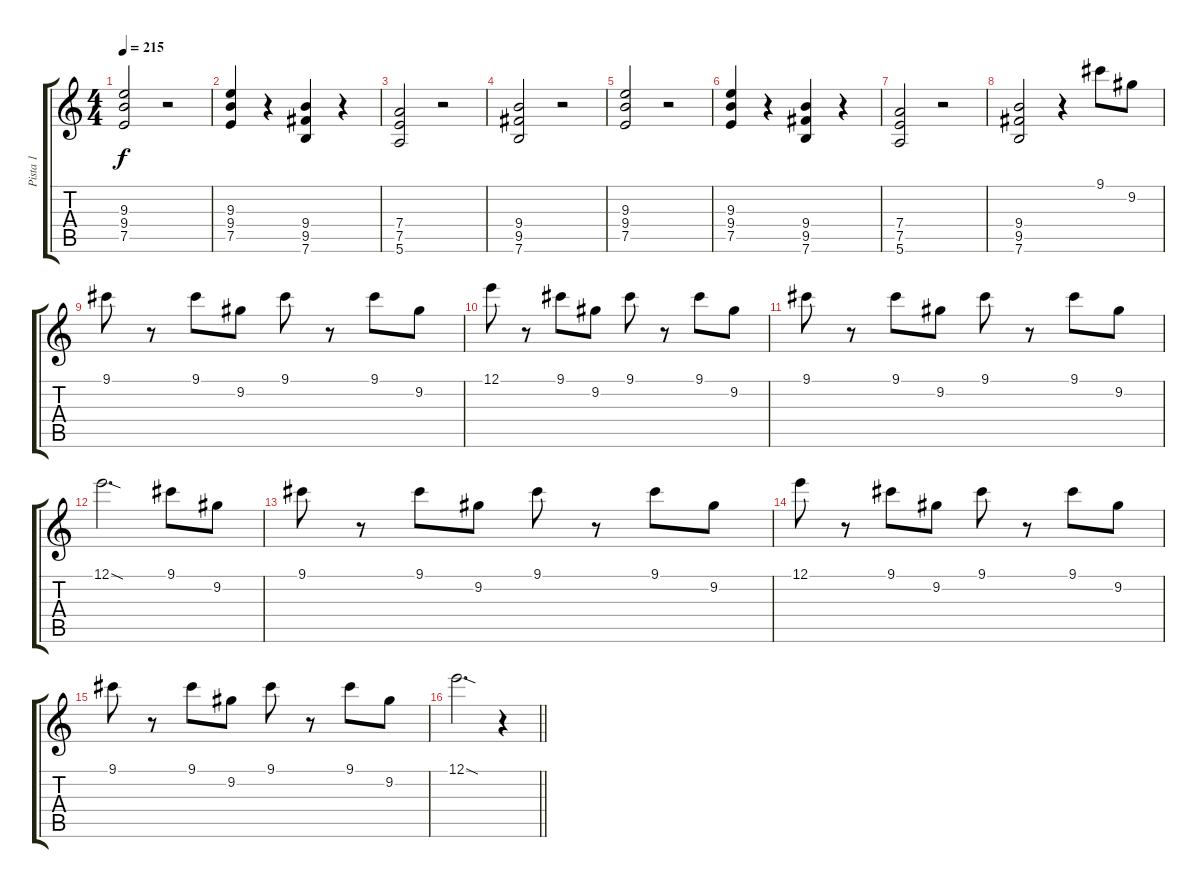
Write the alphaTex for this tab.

\track ("Pista 1" "Pista 1") {instrument overdrivenguitar}
\staff {score tabs}
\tuning (E4 B3 G3 D3 A2 E2) {hide}
\ts (4 4)
\tempo 215
\clef g2
\ks c
(9.3 9.4 7.5).2{dy f} r.2 |
(9.3 9.4 7.5).4 r.4 (9.4 9.5 7.6).4 r.4 |
(7.4 7.5 5.6).2 r.2 |
(9.4 9.5 7.6).2 r.2 |
(9.3 9.4 7.5).2 r.2 |
(9.3 9.4 7.5).4 r.4 (9.4 9.5 7.6).4 r.4 |
(7.4 7.5 5.6).2 r.2 |
(9.4 9.5 7.6).2 r.4 9.1.8 9.2.8 |
9.1.8 r.8 9.1.8 9.2.8 9.1.8 r.8 9.1.8 9.2.8 |
12.1.8 r.8 9.1.8 9.2.8 9.1.8 r.8 9.1.8 9.2.8 |
9.1.8 r.8 9.1.8 9.2.8 9.1.8 r.8 9.1.8 9.2.8 |
12.1{sod}.2{d} 9.1.8 9.2.8 |
9.1.8 r.8 9.1.8 9.2.8 9.1.8 r.8 9.1.8 9.2.8 |
12.1.8 r.8 9.1.8 9.2.8 9.1.8 r.8 9.1.8 9.2.8 |
9.1.8 r.8 9.1.8 9.2.8 9.1.8 r.8 9.1.8 9.2.8 |
\barLineRight lightlight
12.1{sod}.2{d} r.4
